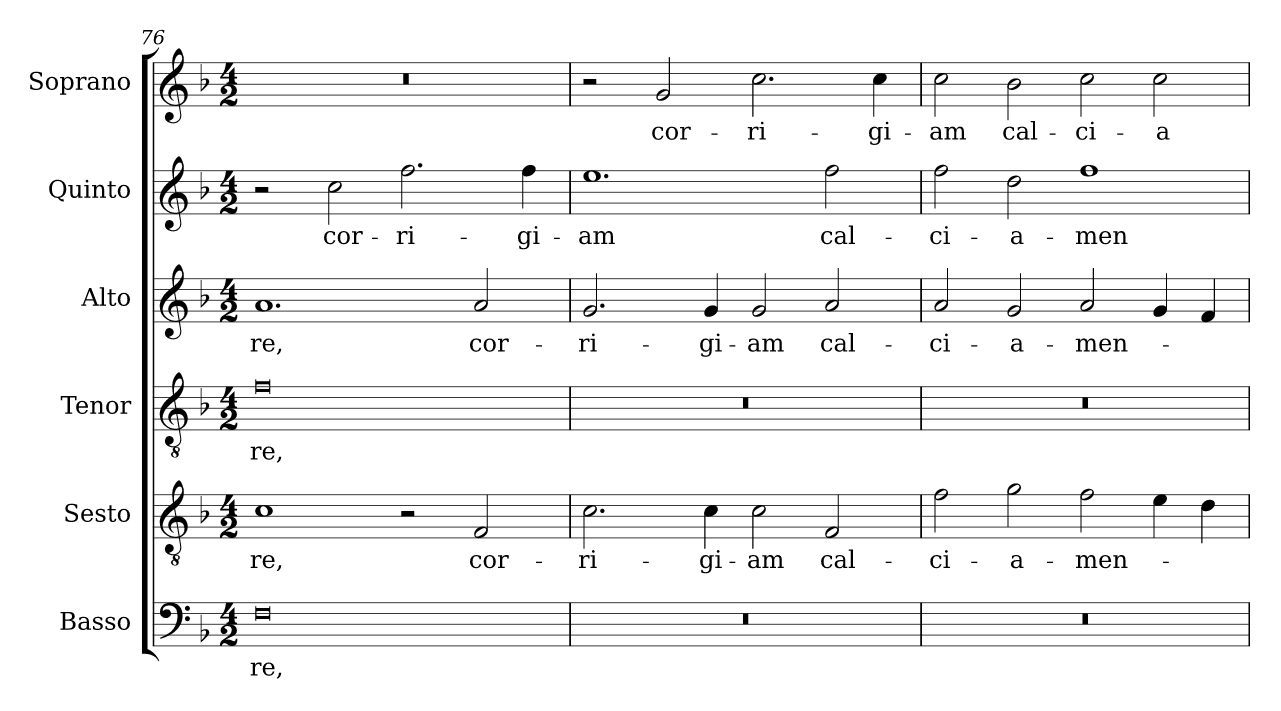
**kern	**text	**kern	**text	**kern	**text	**kern	**text	**kern	**text	**kern	**text
*part6	*part6	*part5	*part5	*part4	*part4	*part3	*part3	*part2	*part2	*part1	*part1
*staff6	*staff6	*staff5	*staff5	*staff4	*staff4	*staff3	*staff3	*staff2	*staff2	*staff1	*staff1
*I"Basso	*	*I"Sesto	*	*I"Tenor	*	*I"Alto	*	*I"Quinto	*	*I"Soprano	*
*I'B.	*	*I'Ss.	*	*I'T.	*	*I'A.	*	*I'Q.	*	*I'S.	*
*clefF4	*	*clefGv2	*	*clefGv2	*	*clefG2	*	*clefG2	*	*clefG2	*
*	*	*ITrd7c12	*	*ITrd7c12	*	*	*	*	*	*	*
*k[b-]	*	*k[b-]	*	*k[b-]	*	*k[b-]	*	*k[b-]	*	*k[b-]	*
*F:	*	*F:	*	*F:	*	*F:	*	*F:	*	*F:	*
*M4/2	*	*M4/2	*	*M4/2	*	*M4/2	*	*M4/2	*	*M4/2	*
=76	=76	=76	=76	=76	=76	=76	=76	=76	=76	=76	=76
!	!LO:LY:b:color=#000000	!	!	!	!	!	!	!	!	!	!
!	!	!	!LO:LY:b:color=#000000	!	!	!	!	!	!	!	!
!	!	!	!	!	!LO:LY:b:color=#000000	!	!	!	!	!	!
!	!	!	!	!	!	!	!LO:LY:b:color=#000000	!	!	!LO:N:vis=1	!
0Fi	-re,	1Ci	-re,	0Fi	-re,	1.ai	-re,	2r	.	0r	.
!	!	!	!	!	!	!	!	!	!LO:LY:b:color=#000000	!	!
.	.	.	.	.	.	.	.	2cci\	cor-	.	.
!	!	!	!	!	!	!	!	!	!LO:LY:b:color=#000000	!	!
.	.	2r	.	.	.	.	.	2.ffi\	-ri-	.	.
!	!	!	!LO:LY:b:color=#000000	!	!	!	!	!	!	!	!
!	!	!	!	!	!	!	!LO:LY:b:color=#000000	!	!	!	!
.	.	2FFi/	cor-	.	.	2ai/	cor-	.	.	.	.
!	!	!	!	!	!	!	!	!	!LO:LY:b:color=#000000	!	!
.	.	.	.	.	.	.	.	4ffi\	-gi-	.	.
=77	=77	=77	=77	=77	=77	=77	=77	=77	=77	=77	=77
!LO:N:vis=1	!	!	!	!	!	!	!	!	!	!	!
!	!	!	!LO:LY:b:color=#000000	!LO:N:vis=1	!	!	!	!	!	!	!
!	!	!	!	!	!	!	!LO:LY:b:color=#000000	!	!	!	!
!	!	!	!	!	!	!	!	!	!LO:LY:b:color=#000000	!	!
0r	.	2.Ci\	-ri-	0r	.	2.gi/	-ri-	1.eei	-am	2r	.
!	!	!	!	!	!	!	!	!	!	!	!LO:LY:b:color=#000000
.	.	.	.	.	.	.	.	.	.	2gi/	cor-
!	!	!	!LO:LY:b:color=#000000	!	!	!	!	!	!	!	!
!	!	!	!	!	!	!	!LO:LY:b:color=#000000	!	!	!	!
.	.	4Ci\	-gi-	.	.	4gi/	-gi-	.	.	.	.
!	!	!	!LO:LY:b:color=#000000	!	!	!	!	!	!	!	!
!	!	!	!	!	!	!	!LO:LY:b:color=#000000	!	!	!	!
!	!	!	!	!	!	!	!	!	!	!	!LO:LY:b:color=#000000
.	.	2Ci\	-am	.	.	2gi/	-am	.	.	2.cci\	-ri-
!	!	!	!LO:LY:b:color=#000000	!	!	!	!	!	!	!	!
!	!	!	!	!	!	!	!LO:LY:b:color=#000000	!	!	!	!
!	!	!	!	!	!	!	!	!	!LO:LY:b:color=#000000	!	!
.	.	2FFi/	cal-	.	.	2ai/	cal-	2ffi\	cal-	.	.
!	!	!	!	!	!	!	!	!	!	!	!LO:LY:b:color=#000000
.	.	.	.	.	.	.	.	.	.	4cci\	-gi-
=78	=78	=78	=78	=78	=78	=78	=78	=78	=78	=78	=78
!LO:N:vis=1	!	!	!	!	!	!	!	!	!	!	!
!	!	!	!LO:LY:b:color=#000000	!LO:N:vis=1	!	!	!	!	!	!	!
!	!	!	!	!	!	!	!LO:LY:b:color=#000000	!	!	!	!
!	!	!	!	!	!	!	!	!	!LO:LY:b:color=#000000	!	!
!	!	!	!	!	!	!	!	!	!	!	!LO:LY:b:color=#000000
0r	.	2Fi\	-ci-	0r	.	2ai/	-ci-	2ffi\	-ci-	2cci\	-am
!	!	!	!LO:LY:b:color=#000000	!	!	!	!	!	!	!	!
!	!	!	!	!	!	!	!LO:LY:b:color=#000000	!	!	!	!
!	!	!	!	!	!	!	!	!	!LO:LY:b:color=#000000	!	!
!	!	!	!	!	!	!	!	!	!	!	!LO:LY:b:color=#000000
.	.	2Gi\	-a-	.	.	2gi/	-a-	2ddi\	-a-	2b-i\	cal-
!	!	!	!LO:LY:b:color=#000000	!	!	!	!	!	!	!	!
!	!	!	!	!	!	!	!LO:LY:b:color=#000000	!	!	!	!
!	!	!	!	!	!	!	!	!	!LO:LY:b:color=#000000	!	!
!	!	!	!	!	!	!	!	!	!	!	!LO:LY:b:color=#000000
.	.	2Fi\	-men-	.	.	2ai/	-men-	1ffi	-men-	2cci\	-ci-
!	!	!	!	!	!	!	!	!	!	!	!LO:LY:b:color=#000000
.	.	4Ei\	.	.	.	4gi/	.	.	.	2cci\	-a-
.	.	4Di\	.	.	.	4fi/	.	.	.	.	.
=	=	=	=	=	=	=	=	=	=	=	=
*-	*-	*-	*-	*-	*-	*-	*-	*-	*-	*-	*-
